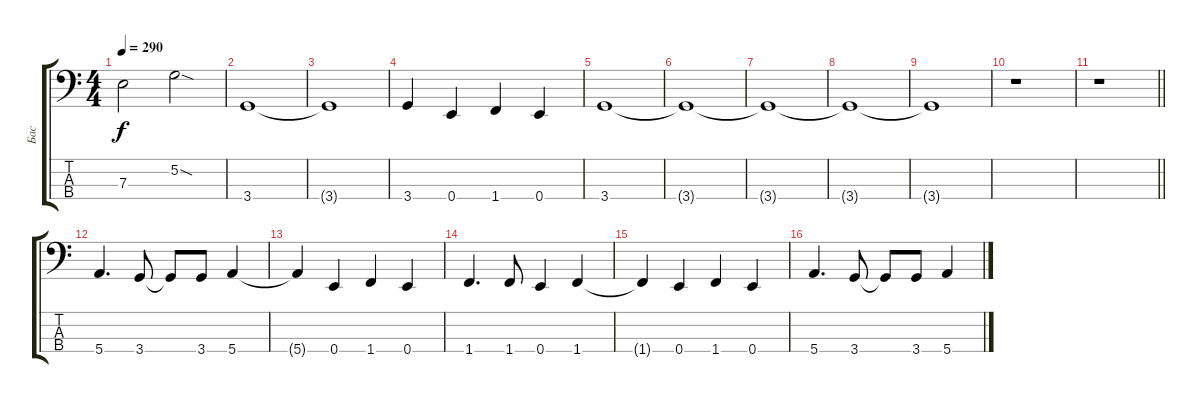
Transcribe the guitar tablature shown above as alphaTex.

\track ("Бас" "Бас") {instrument electricbassfinger}
\staff {score tabs}
\tuning (G2 D2 A1 E1) {hide}
\ts (4 4)
\tempo 290
\clef f4
\ks c
7.3.2{dy f} 5.2{sod}.2 |
3.4.1 |
3.4{t}.1 |
3.4.4 0.4.4 1.4.4 0.4.4 |
3.4.1 |
3.4{t}.1 |
3.4{t}.1 |
3.4{t}.1 |
3.4{t}.1 |
r.1 |
\barLineRight lightlight
r.1 |
5.4.4{d} 3.4.8 3.4{t}.8 3.4.8 5.4.4 |
5.4{t}.4 0.4.4 1.4.4 0.4.4 |
1.4.4{d} 1.4.8 0.4.4 1.4.4 |
1.4{t}.4 0.4.4 1.4.4 0.4.4 |
5.4.4{d} 3.4.8 3.4{t}.8 3.4.8 5.4.4
